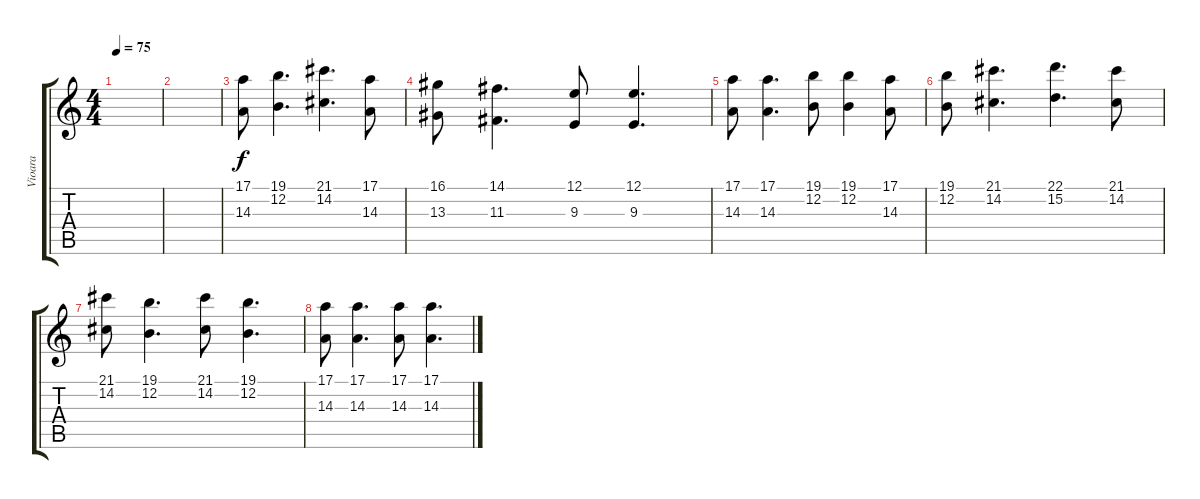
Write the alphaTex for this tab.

\track ("Vioara" "Vioara") {instrument violin}
\staff {score tabs}
\tuning (E4 B3 G3 D3 A2 E2) {hide}
\ts (4 4)
\tempo 75
\clef g2
\ks c
|
|
(17.1 14.3).8 (19.1 12.2).4{d} (21.1 14.2).4{d} (17.1 14.3).8 |
(16.1 13.3).8 (14.1 11.3).4{d} (12.1 9.3).8 (12.1 9.3).4{d} |
(17.1 14.3).8 (17.1 14.3).4{d} (19.1 12.2).8 (19.1 12.2).4 (17.1 14.3).8 |
(19.1 12.2).8 (21.1 14.2).4{d} (22.1 15.2).4{d} (21.1 14.2).8 |
(21.1 14.2).8 (19.1 12.2).4{d} (21.1 14.2).8 (19.1 12.2).4{d} |
(17.1 14.3).8 (17.1 14.3).4{d} (17.1 14.3).8 (17.1 14.3).4{d}
